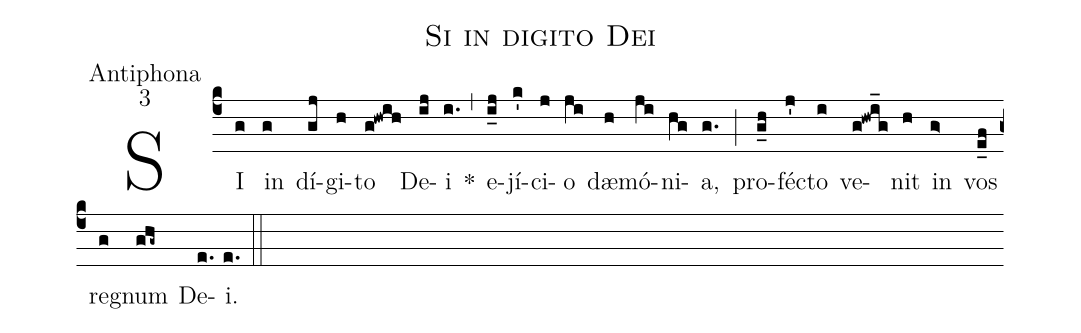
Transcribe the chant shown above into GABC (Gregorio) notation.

name:Si in digito Dei;
office-part:Antiphona;
mode:3;
%%
(c4) SI(g) in(g) dí(gj)gi(h)to(g!hwih) De(ij)i(i.) *(,) e(i_j)jí(k')ci(j)o(ji) dæ(h)mó(ji)ni(hg)a,(g.) (;) pro(g_h)fé(j')cto(i) ve(g!hwi_g)nit(h) in(g>) vos(e_f) re(g)gnum(ghg~) De(e.)i.(e.) (::)
